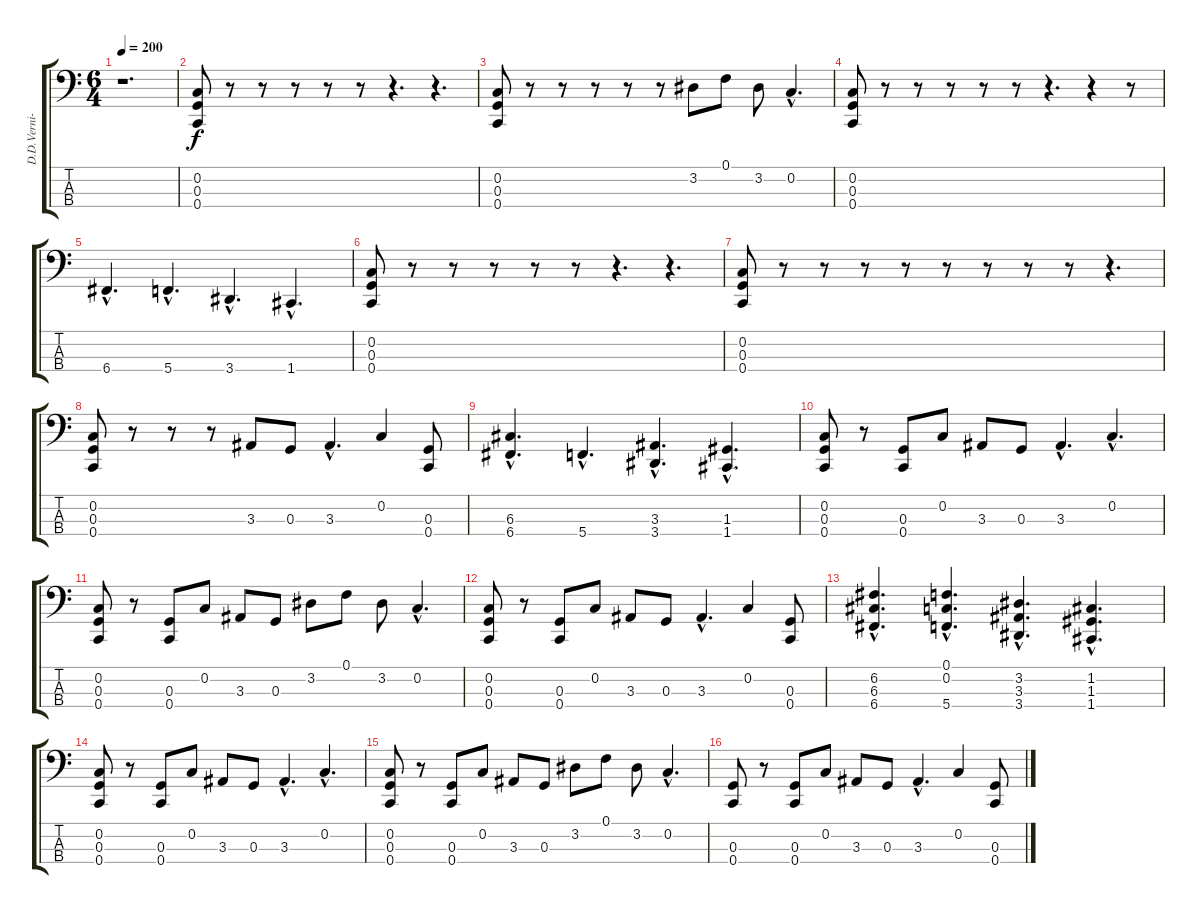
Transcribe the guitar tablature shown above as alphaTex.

\track ("D.D.Verni- bass" "D.D.Verni-") {instrument slapbass1}
\staff {score tabs}
\tuning (F2 C2 G1 C1) {hide}
\ts (6 4)
\tempo 200
\clef f4
\ks c
r.1{d dy f instrument slapbass1} |
(0.2 0.3 0.4).8 r.8 r.8 r.8 r.8 r.8 r.4{d} r.4{d} |
(0.2 0.3 0.4).8 r.8 r.8 r.8 r.8 r.8 3.2.8 0.1.8 3.2.8 0.2{hac}.4{d} |
(0.2 0.3 0.4).8 r.8 r.8 r.8 r.8 r.8 r.4{d} r.4 r.8 |
6.4{hac}.4{d} 5.4{hac}.4{d} 3.4{hac}.4{d} 1.4{hac}.4{d} |
(0.2 0.3 0.4).8 r.8 r.8 r.8 r.8 r.8 r.4{d} r.4{d} |
(0.2 0.3 0.4).8 r.8 r.8 r.8 r.8 r.8 r.8 r.8 r.8 r.4{d} |
(0.2 0.3 0.4).8 r.8 r.8 r.8 3.3.8 0.3.8 3.3{hac}.4{d} 0.2.4 (0.3 0.4).8 |
(6.3{hac} 6.4{hac}).4{d} 5.4{hac}.4{d} (3.3{hac} 3.4{hac}).4{d} (1.3{hac} 1.4{hac}).4{d} |
(0.2 0.3 0.4).8 r.8 (0.3 0.4).8 0.2.8 3.3.8 0.3.8 3.3{hac}.4{d} 0.2{hac}.4{d} |
(0.2 0.3 0.4).8 r.8 (0.3 0.4).8 0.2.8 3.3.8 0.3.8 3.2.8 0.1.8 3.2.8 0.2{hac}.4{d} |
(0.2 0.3 0.4).8 r.8 (0.3 0.4).8 0.2.8 3.3.8 0.3.8 3.3{hac}.4{d} 0.2.4 (0.3 0.4).8 |
(6.2{hac} 6.3{hac} 6.4{hac}).4{d} (0.1{hac} 0.2{hac} 5.4{hac}).4{d} (3.2{hac} 3.3{hac} 3.4{hac}).4{d} (1.2{hac} 1.3{hac} 1.4{hac}).4{d} |
(0.2 0.3 0.4).8 r.8 (0.3 0.4).8 0.2.8 3.3.8 0.3.8 3.3{hac}.4{d} 0.2{hac}.4{d} |
(0.2 0.3 0.4).8 r.8 (0.3 0.4).8 0.2.8 3.3.8 0.3.8 3.2.8 0.1.8 3.2.8 0.2{hac}.4{d} |
(0.3 0.4).8 r.8 (0.3 0.4).8 0.2.8 3.3.8 0.3.8 3.3{hac}.4{d} 0.2.4 (0.3 0.4).8
